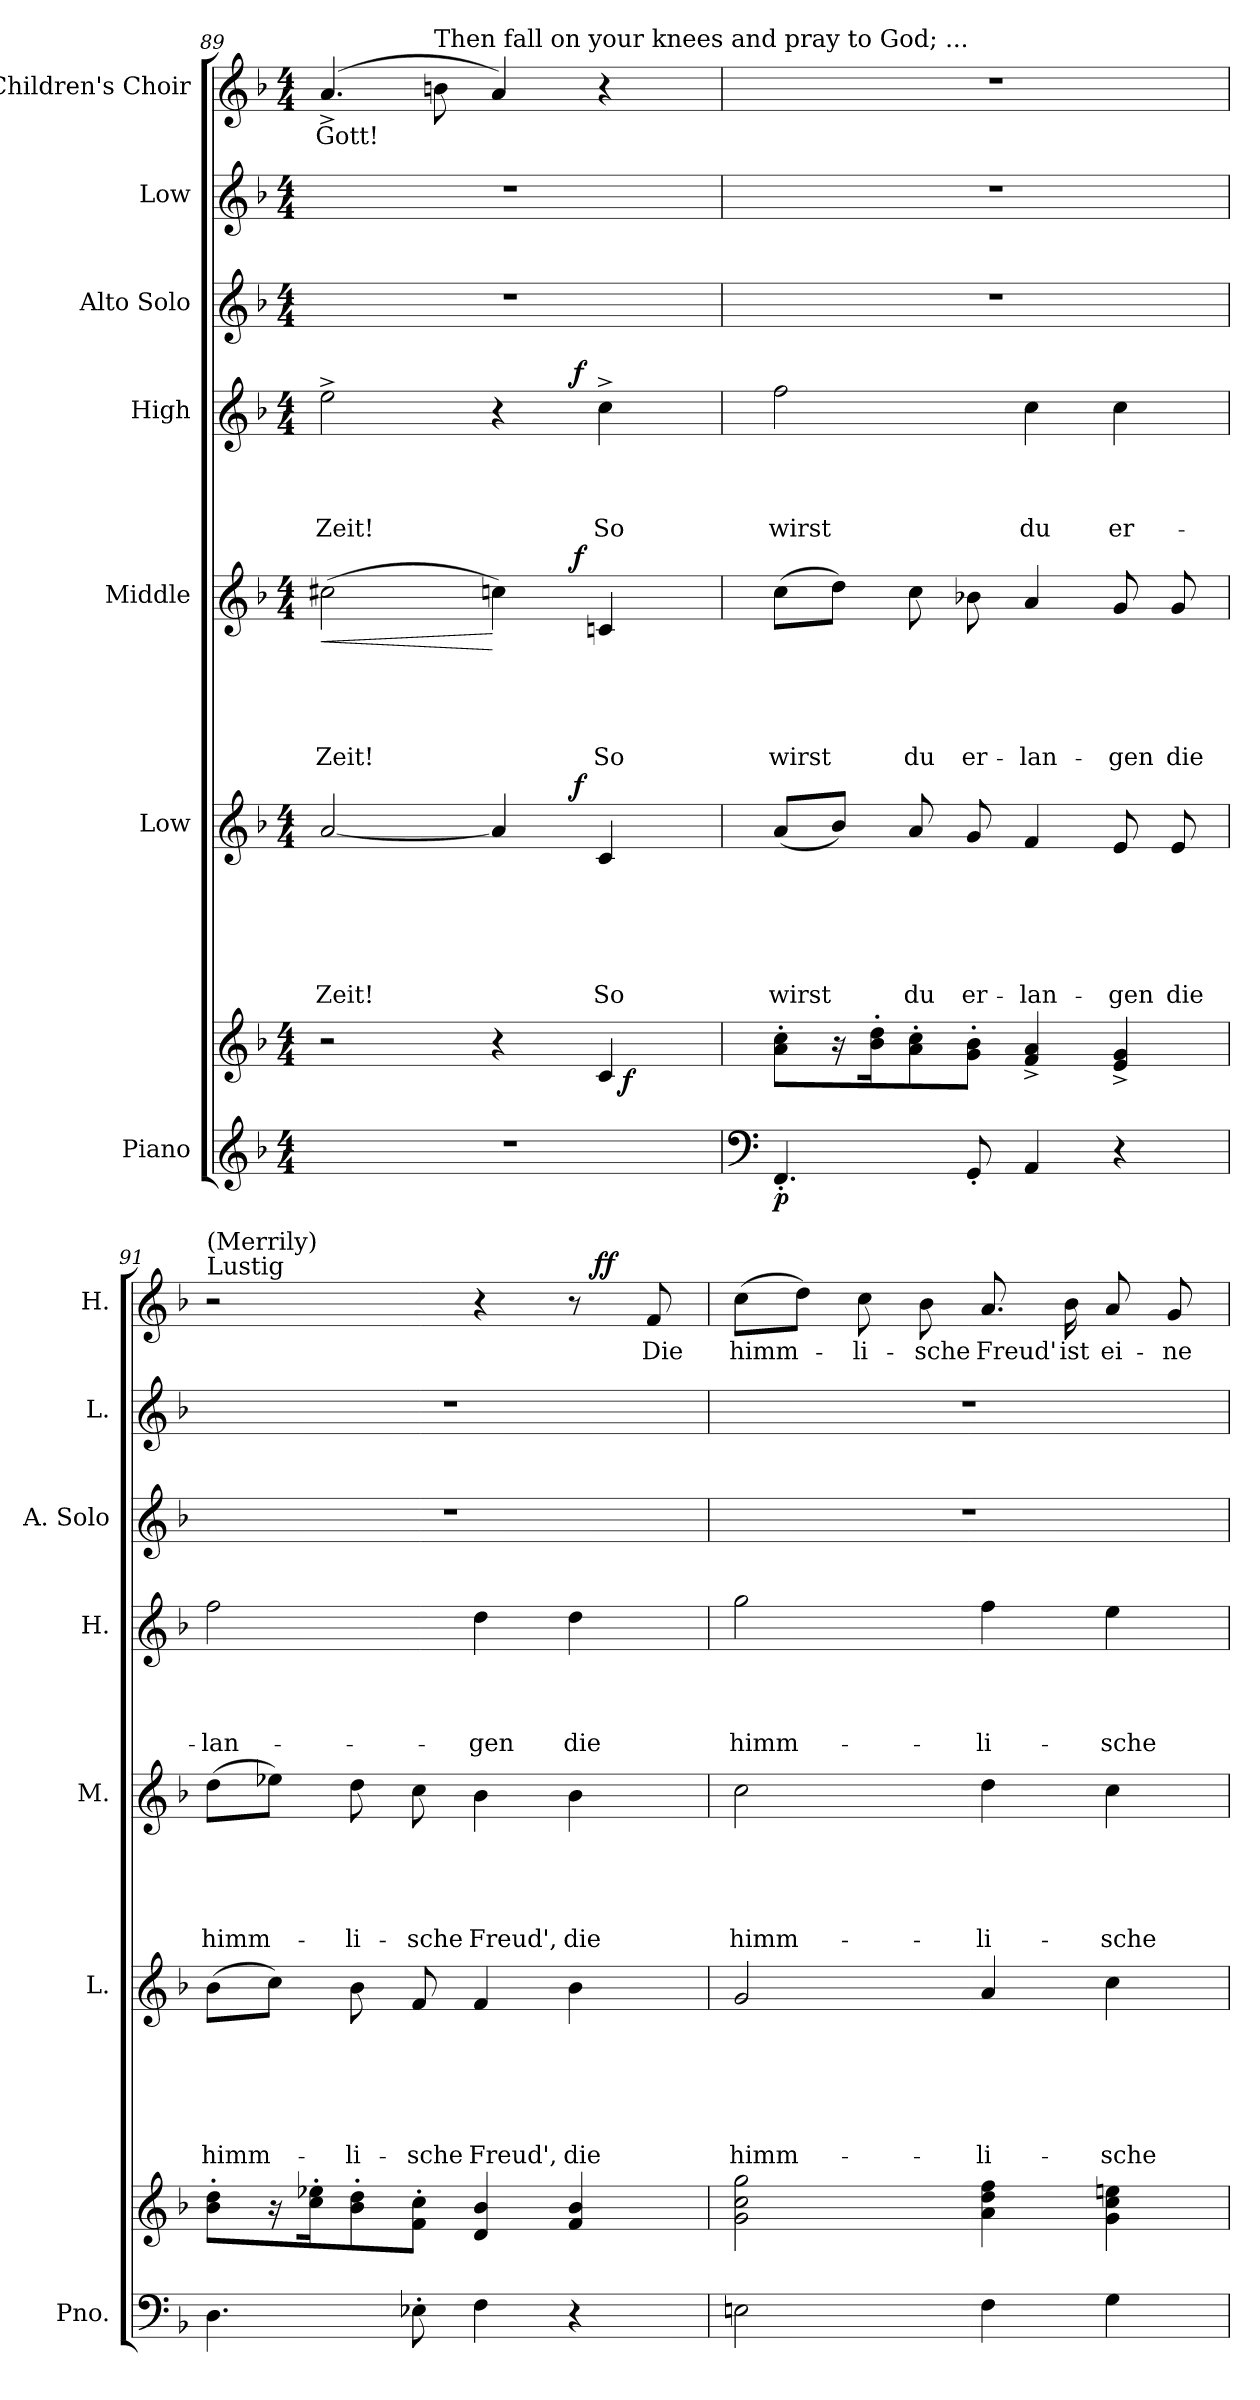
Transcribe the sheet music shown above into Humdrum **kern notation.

**kern	**kern	**dynam	**kern	**text	**text	**text	**text	**text	**text	**dynam	**kern	**text	**text	**text	**text	**text	**dynam	**kern	**text	**text	**text	**text	**dynam	**kern	**kern	**kern	**text	**dynam
*part7	*part7	*part7	*part6	*part6	*part6	*part6	*part6	*part6	*part6	*part6	*part5	*part5	*part5	*part5	*part5	*part5	*part5	*part4	*part4	*part4	*part4	*part4	*part4	*part3	*part2	*part1	*part1	*part1
*staff8	*staff7	*staff7/8	*staff6	*staff6	*staff6	*staff6	*staff6	*staff6	*staff6	*staff6	*staff5	*staff5	*staff5	*staff5	*staff5	*staff5	*staff5	*staff4	*staff4	*staff4	*staff4	*staff4	*staff4	*staff3	*staff2	*staff1	*staff1	*staff1
*I"Piano	*	*	*I"Low	*	*	*	*	*	*	*	*I"Middle	*	*	*	*	*	*	*I"High	*	*	*	*	*	*I"Alto Solo	*I"Low	*I"Children's Choir	*	*
*I'Pno.	*	*	*I'L.	*	*	*	*	*	*	*	*I'M.	*	*	*	*	*	*	*I'H.	*	*	*	*	*	*I'A.  Solo	*I'L.	*I'H.	*	*
!!LO:LB:g=z
*clefG2	*clefG2	*	*clefG2	*	*	*	*	*	*	*	*clefG2	*	*	*	*	*	*	*clefG2	*	*	*	*	*	*clefG2	*clefG2	*clefG2	*	*
*k[b-]	*k[b-]	*	*k[b-]	*	*	*	*	*	*	*	*k[b-]	*	*	*	*	*	*	*k[b-]	*	*	*	*	*	*k[b-]	*k[b-]	*k[b-]	*	*
*F:	*F:	*	*F:	*	*	*	*	*	*	*	*F:	*	*	*	*	*	*	*F:	*	*	*	*	*	*F:	*F:	*F:	*	*
*M4/4	*M4/4	*	*M4/4	*	*	*	*	*	*	*	*M4/4	*	*	*	*	*	*	*M4/4	*	*	*	*	*	*M4/4	*M4/4	*M4/4	*	*
=89	=89	=89	=89	=89	=89	=89	=89	=89	=89	=89	=89	=89	=89	=89	=89	=89	=89	=89	=89	=89	=89	=89	=89	=89	=89	=89	=89	=89
!	!	!	!	!	!	!	!	!	!	!	!	!	!	!	!	!	!LO:HP:b	!	!	!	!	!	!	!	!	!	!	!
*	*^	*	*^	*	*	*	*	*	*	*	*^	*	*	*	*	*	*	*^	*	*	*	*	*	*	*	*	*	*
1r	2r	2ryy	.	[2a/	2ryy	.	.	.	.	.	Zeit!	.	(2cc#X\	2ryy	.	.	.	.	Zeit!	<	2ee^>\	2ryy	.	.	.	Zeit!	.	1r	1r	(4.a^</	Gott!	.
!	!	!	!	!	!	!	!	!	!	!	!	!	!	!	!	!	!	!	!	!	!	!	!	!	!	!	!	!	!	!LO:TX:a:t=Then fall on your knees and pray to God; ...	!	!
.	.	.	.	.	.	.	.	.	.	.	.	.	.	.	.	.	.	.	.	.	.	.	.	.	.	.	.	.	.	8bn\	.	.
.	4r	4ryy	.	4a/]	8..ryy	.	.	.	.	.	.	.	4ccn\)	8..ryy	.	.	.	.	.	[	4r	8..ryy	.	.	.	.	.	.	.	4a/)	.	.
!	!	!	!	!	!	!	!	!	!	!	!	!LO:DY:a	!	!	!	!	!	!	!	!LO:DY:a	!	!	!	!	!	!	!LO:DY:a	!	!	!	!	!
.	.	.	.	.	4ryy	.	.	.	.	.	.	f	.	4ryy	.	.	.	.	.	f	.	4ryy	.	.	.	.	f	.	.	.	.	.
.	4c/	32ryy	.	4c/	.	.	.	.	.	.	So	.	4cn/	.	.	.	.	.	So	.	4cc^>\	.	.	.	.	So	.	.	.	4r	.	.
!	!	!	!LO:DY:b	!	!	!	!	!	!	!	!	!	!	!	!	!	!	!	!	!	!	!	!	!	!	!	!	!	!	!	!	!
.	.	8..ryy	f	.	.	.	.	.	.	.	.	.	.	.	.	.	.	.	.	.	.	.	.	.	.	.	.	.	.	.	.	.
.	.	.	.	.	32ryy	.	.	.	.	.	.	.	.	32ryy	.	.	.	.	.	.	.	32ryy	.	.	.	.	.	.	.	.	.	.
*	*v	*v	*	*	*	*	*	*	*	*	*	*	*v	*v	*	*	*	*	*	*	*v	*v	*	*	*	*	*	*	*	*	*	*
*	*	*	*v	*v	*	*	*	*	*	*	*	*	*	*	*	*	*	*	*	*	*	*	*	*	*	*	*	*	*
=90	=90	=90	=90	=90	=90	=90	=90	=90	=90	=90	=90	=90	=90	=90	=90	=90	=90	=90	=90	=90	=90	=90	=90	=90	=90	=90	=90	=90
*clefF4	*	*	*	*	*	*	*	*	*	*	*	*	*	*	*	*	*	*	*	*	*	*	*	*	*	*	*	*
*	*^	*	*^	*	*	*	*	*	*	*	*^	*	*	*	*	*	*	*^	*	*	*	*	*	*	*	*	*	*
!	!	!	!LO:DY:b=2	!	!	!	!	!	!	!	!	!	!	!	!	!	!	!	!	!	!	!	!	!	!	!	!	!	!	!	!	!
*	*v	*v	*	*	*	*	*	*	*	*	*	*	*v	*v	*	*	*	*	*	*	*v	*v	*	*	*	*	*	*	*	*	*	*
*	*	*	*v	*v	*	*	*	*	*	*	*	*	*	*	*	*	*	*	*	*	*	*	*	*	*	*	*	*	*
4.FF'</	8a\'> 8cc\'>L	p	(8a/L	.	.	.	.	.	wirst	.	(8cc\L	.	.	.	.	wirst	.	2ff\	.	.	.	wirst	.	1r	1r	1r	.	.
.	16r	.	8b-/J)	.	.	.	.	.	.	.	8dd\J)	.	.	.	.	.	.	.	.	.	.	.	.	.	.	.	.	.
.	16b-\'> 16dd\'>k	.	.	.	.	.	.	.	.	.	.	.	.	.	.	.	.	.	.	.	.	.	.	.	.	.	.	.
.	8a\'> 8cc\'>	.	8a/	.	.	.	.	.	du	.	8cc\	.	.	.	.	du	.	.	.	.	.	.	.	.	.	.	.	.
8GG'</	8g\'> 8b-\'>J	.	8g/	.	.	.	.	.	er-	.	8b-X\	.	.	.	.	er-	.	.	.	.	.	.	.	.	.	.	.	.
4AA/	4f/^< 4a/^<	.	4f/	.	.	.	.	.	-lan-	.	4a/	.	.	.	.	-lan-	.	4cc\	.	.	.	du	.	.	.	.	.	.
4r	4e/^< 4g/^<	.	8e/	.	.	.	.	.	-gen	.	8g/	.	.	.	.	-gen	.	4cc\	.	.	.	er-	.	.	.	.	.	.
.	.	.	8e/	.	.	.	.	.	die	.	8g/	.	.	.	.	die	.	.	.	.	.	.	.	.	.	.	.	.
=91	=91	=91	=91	=91	=91	=91	=91	=91	=91	=91	=91	=91	=91	=91	=91	=91	=91	=91	=91	=91	=91	=91	=91	=91	=91	=91	=91	=91
*	*	*	*	*	*	*	*	*	*	*	*	*	*	*	*	*	*	*	*	*	*	*	*	*	*	*^	*	*
!	!	!	!	!	!	!	!	!	!	!	!	!	!	!	!	!	!	!	!	!	!	!	!	!	!	!LO:TX:a:t=Lustig	!	!	!
!	!	!	!	!	!	!	!	!	!	!	!	!	!	!	!	!	!	!	!	!	!	!	!	!	!	!LO:TX:a:t=(Merrily)	!	!	!
4.D\	8b-\'> 8dd\'>L	.	(8b-\L	.	.	.	.	.	himm-	.	(8dd\L	.	.	.	.	himm-	.	2ff\	.	.	.	-lan-	.	1r	1r	2r	2ryy	.	.
.	16r	.	8cc\J)	.	.	.	.	.	.	.	8ee-X\J)	.	.	.	.	.	.	.	.	.	.	.	.	.	.	.	.	.	.
.	16cc\'> 16ee-X\'>k	.	.	.	.	.	.	.	.	.	.	.	.	.	.	.	.	.	.	.	.	.	.	.	.	.	.	.	.
.	8b-\'> 8dd\'>	.	8b-\	.	.	.	.	.	-li-	.	8dd\	.	.	.	.	-li-	.	.	.	.	.	.	.	.	.	.	.	.	.
8E-X'>\	8f\'> 8cc\'>J	.	8f/	.	.	.	.	.	-sche	.	8cc\	.	.	.	.	-sche	.	.	.	.	.	.	.	.	.	.	.	.	.
4F\	4d/ 4b-/	.	4f/	.	.	.	.	.	Freud',	.	4b-\	.	.	.	.	Freud',	.	4dd\	.	.	.	-gen	.	.	.	4r	4ryy	.	.
4r	4f/ 4b-/	.	4b-\	.	.	.	.	.	die	.	4b-\	.	.	.	.	die	.	4dd\	.	.	.	die	.	.	.	8r	32ryy	.	.
!	!	!	!	!	!	!	!	!	!	!	!	!	!	!	!	!	!	!	!	!	!	!	!	!	!	!	!	!	!LO:DY:a
.	.	.	.	.	.	.	.	.	.	.	.	.	.	.	.	.	.	.	.	.	.	.	.	.	.	.	8..ryy	.	ff
.	.	.	.	.	.	.	.	.	.	.	.	.	.	.	.	.	.	.	.	.	.	.	.	.	.	8f/	.	Die	.
*	*	*	*	*	*	*	*	*	*	*	*	*	*	*	*	*	*	*	*	*	*	*	*	*	*	*v	*v	*	*
=92	=92	=92	=92	=92	=92	=92	=92	=92	=92	=92	=92	=92	=92	=92	=92	=92	=92	=92	=92	=92	=92	=92	=92	=92	=92	=92	=92	=92
2En\	2g\ 2cc\ 2gg\	.	2g/	.	.	.	.	.	himm-	.	2cc\	.	.	.	.	himm-	.	2gg\	.	.	.	himm-	.	1r	1r	(8cc\L	himm-	.
.	.	.	.	.	.	.	.	.	.	.	.	.	.	.	.	.	.	.	.	.	.	.	.	.	.	8dd\J)	.	.
.	.	.	.	.	.	.	.	.	.	.	.	.	.	.	.	.	.	.	.	.	.	.	.	.	.	8cc\	-li-	.
.	.	.	.	.	.	.	.	.	.	.	.	.	.	.	.	.	.	.	.	.	.	.	.	.	.	8b-\	-sche	.
4F\	4a\ 4dd\ 4ff\	.	4a/	.	.	.	.	.	-li-	.	4dd\	.	.	.	.	-li-	.	4ff\	.	.	.	-li-	.	.	.	8.a/	Freud'	.
.	.	.	.	.	.	.	.	.	.	.	.	.	.	.	.	.	.	.	.	.	.	.	.	.	.	16b-\	ist	.
4G\	4g\ 4cc\ 4een\	.	4cc\	.	.	.	.	.	-sche	.	4cc\	.	.	.	.	-sche	.	4ee\	.	.	.	-sche	.	.	.	8a/	ei-	.
.	.	.	.	.	.	.	.	.	.	.	.	.	.	.	.	.	.	.	.	.	.	.	.	.	.	8g/	-ne	.
=	=	=	=	=	=	=	=	=	=	=	=	=	=	=	=	=	=	=	=	=	=	=	=	=	=	=	=	=
*-	*-	*-	*-	*-	*-	*-	*-	*-	*-	*-	*-	*-	*-	*-	*-	*-	*-	*-	*-	*-	*-	*-	*-	*-	*-	*-	*-	*-
